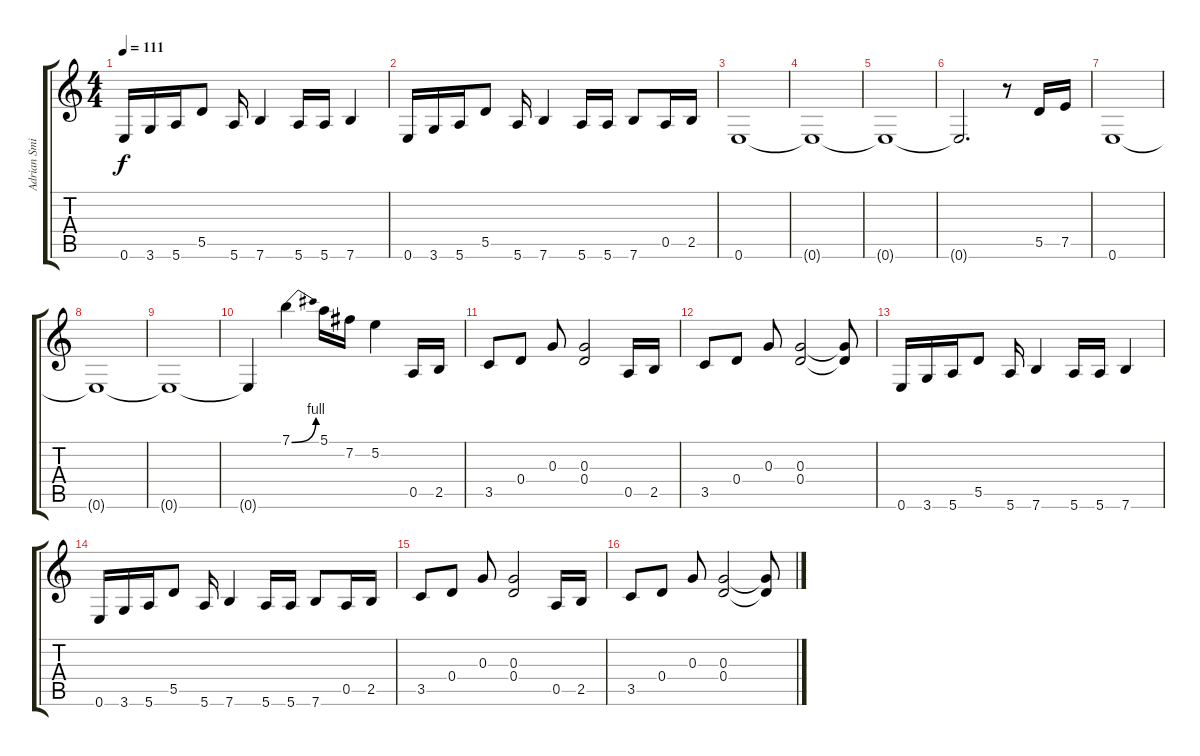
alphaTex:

\track ("Adrian Smith" "Adrian Smi") {instrument overdrivenguitar}
\staff {score tabs}
\tuning (E4 B3 G3 D3 A2 E2) {hide}
\ts (4 4)
\tempo 111
\clef g2
\ks c
0.6.16{dy f} 3.6.16 5.6.16 5.5.8 5.6.16 7.6.4 5.6.16 5.6.16 7.6.4 |
0.6.16 3.6.16 5.6.16 5.5.8 5.6.16 7.6.4 5.6.16 5.6.16 7.6.8 0.5.16 2.5.16 |
0.6.1{volume 11} |
0.6{t}.1 |
0.6{t}.1 |
0.6{t}.2{d} r.8 5.5.16 7.5.16 |
0.6.1 |
0.6{t}.1 |
0.6{t}.1 |
0.6{t}.4 7.1{be (bend 0 0 60 4)}.4{volume 16} 5.1.16 7.2.16 5.2.4 0.5.16{volume 13} 2.5.16 |
3.5.8 0.4.8 0.3.8 (0.3 0.4).2 0.5.16 2.5.16 |
3.5.8 0.4.8 0.3.8 (0.3 0.4).2 (0.3{t} 0.4{t}).8 |
0.6.16 3.6.16 5.6.16 5.5.8 5.6.16 7.6.4 5.6.16 5.6.16 7.6.4 |
0.6.16 3.6.16 5.6.16 5.5.8 5.6.16 7.6.4 5.6.16 5.6.16 7.6.8 0.5.16 2.5.16 |
3.5.8 0.4.8 0.3.8 (0.3 0.4).2 0.5.16 2.5.16 |
3.5.8 0.4.8 0.3.8 (0.3 0.4).2 (0.3{t} 0.4{t}).8
